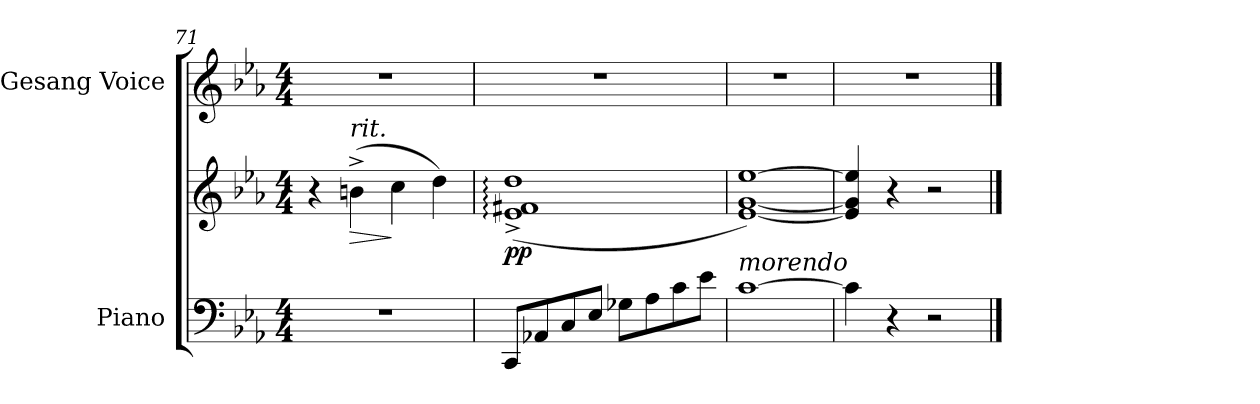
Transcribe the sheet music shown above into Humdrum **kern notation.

**kern	**kern	**dynam	**kern
*part2	*part2	*part2	*part1
*staff3	*staff2	*staff2/3	*staff1
*I"Piano	*	*	*I"Gesang Voice
*I'Pno	*	*	*
*clefF4	*clefG2	*	*clefG2
*k[b-e-a-]	*k[b-e-a-]	*	*k[b-e-a-]
*M4/4	*M4/4	*	*M4/4
=71	=71	=71	=71
1r	4r	.	1r
!	!LO:TX:a:i:t=rit.	!	!
!	!	!LO:HP:b	!
.	(>4bn^\	>	.
.	4cc\	]	.
.	4dd\)	.	.
=72	=72	=72	=72
!	!	!LO:DY:b	!
8CC/L	(>1e-:^ 1f#X:^ 1dd:^	pp	1r
8AA-X/	.	.	.
8C/	.	.	.
8E-/J	.	.	.
8G-X\L	.	.	.
8A-\	.	.	.
8c\	.	.	.
8e-\J	.	.	.
=73	=73	=73	=73
!LO:TX:a:i:t=morendo	!	!	!
[1c	[1e- [1g [1ee-)	.	1r
=74	=74	=74	=74
4c\]	4e-/] 4g/] 4ee-/]	.	1r
4r	4r	.	.
2r	2r	.	.
==	==	==	==
*-	*-	*-	*-
